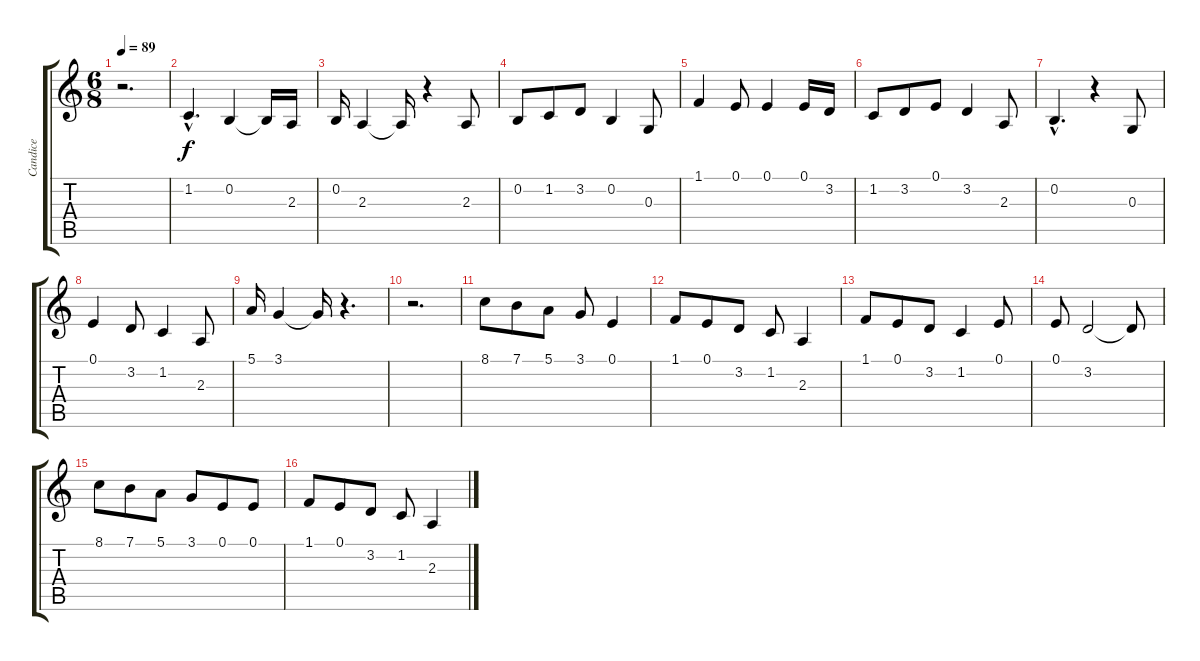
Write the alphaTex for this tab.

\track ("Candice" "Candice") {instrument oboe}
\staff {score tabs}
\tuning (E4 B3 G3 D3 A2 E2) {hide}
\ts (6 8)
\tempo 89
\clef g2
\ks c
r.2{d dy f} |
1.2{hac}.4{d} 0.2.4 0.2{t}.16 2.3.16 |
0.2.16 2.3.4 2.3{t}.16 r.4 2.3.8 |
0.2.8 1.2.8 3.2.8 0.2.4 0.3.8 |
1.1.4 0.1.8 0.1.4 0.1.16 3.2.16 |
1.2.8 3.2.8 0.1.8 3.2.4 2.3.8 |
0.2{hac}.4{d} r.4 0.3.8 |
0.1.4 3.2.8 1.2.4 2.3.8 |
5.1.16 3.1.4 3.1{t}.16 r.4{d} |
r.2{d} |
8.1.8 7.1.8 5.1.8 3.1.8 0.1.4 |
1.1.8 0.1.8 3.2.8 1.2.8 2.3.4 |
1.1.8 0.1.8 3.2.8 1.2.4 0.1.8 |
0.1.8 3.2.2 3.2{t}.8 |
8.1.8 7.1.8 5.1.8 3.1.8 0.1.8 0.1.8 |
1.1.8 0.1.8 3.2.8 1.2.8 2.3.4
